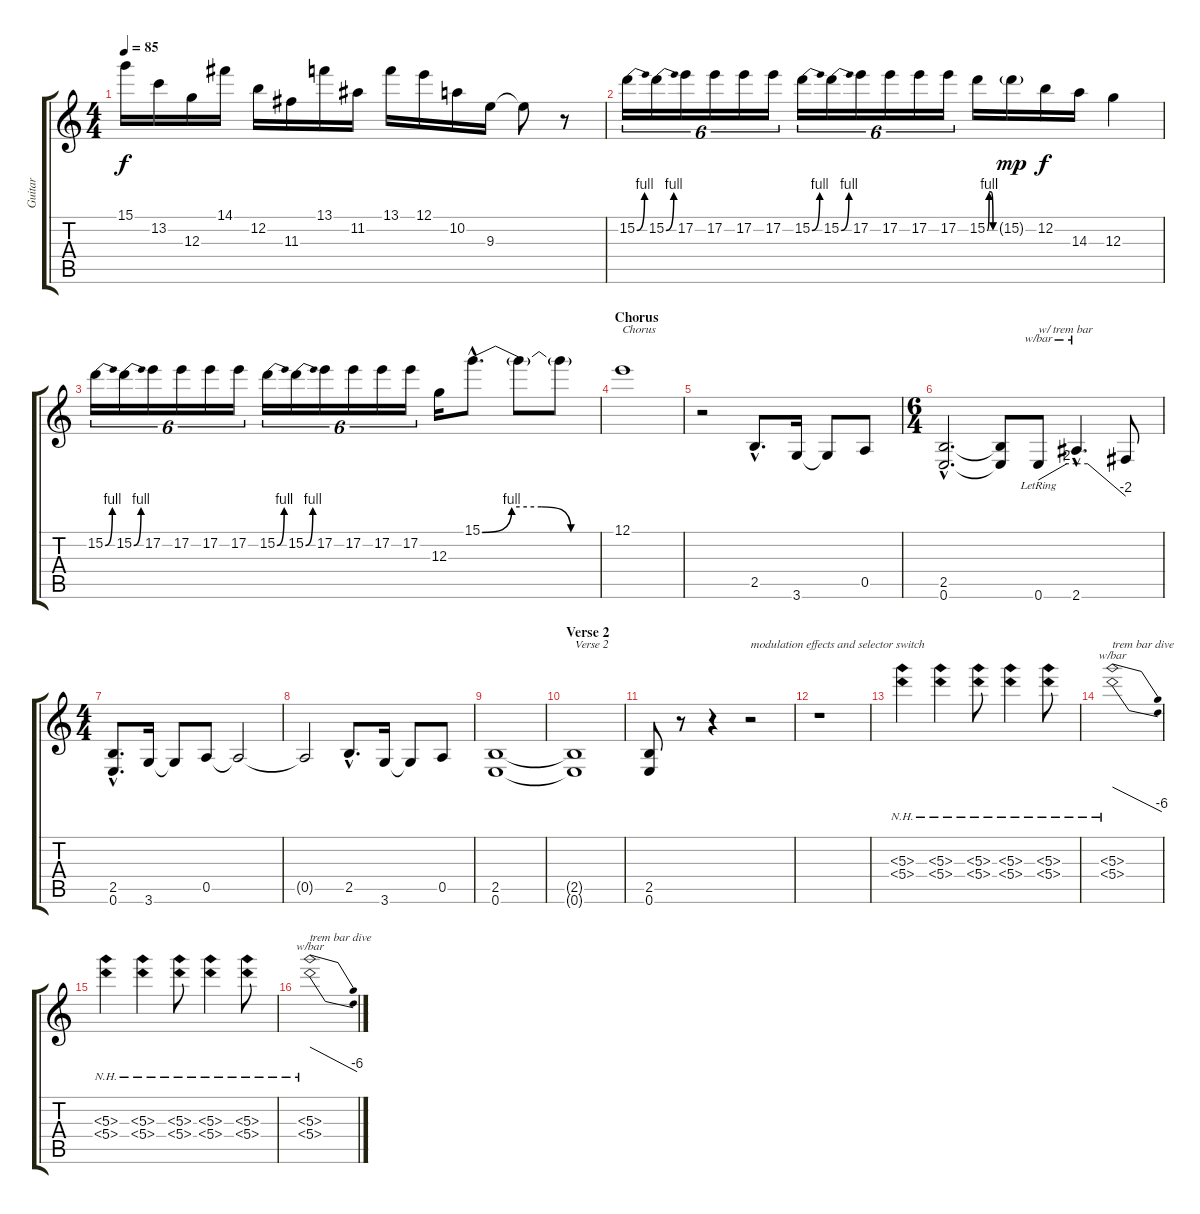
\track ("Guitar" "Guitar") {instrument distortionguitar}
\staff {score tabs}
\tuning (E4 B3 G3 D3 A2 E2) {hide}
\ts (4 4)
\tempo 85
\clef g2
\ks c
15.1.16{dy f} 13.2.16 12.3.16 14.1.16 12.2.16 11.3.16 13.1.16 11.2.16 13.1.16 12.1.16 10.2.16 9.3.16 9.3{t}.8 r.8 |
15.2{be (bend 0 0 60 4)}.16{tu (6 4)} 15.2{be (bend 0 0 60 4)}.16{tu (6 4)} 17.2.16{tu (6 4)} 17.2.16{tu (6 4)} 17.2.16{tu (6 4)} 17.2.16{tu (6 4)} 15.2{be (bend 0 0 60 4)}.16{tu (6 4)} 15.2{be (bend 0 0 60 4)}.16{tu (6 4)} 17.2.16{tu (6 4)} 17.2.16{tu (6 4)} 17.2.16{tu (6 4)} 17.2.16{tu (6 4)} 15.2{be (custom 0 0 15 4 30 4 45 0 60 0)}.16 15.2{g}.16{dy mp} 12.2.16{dy f} 14.3.16 12.3.4 |
15.2{be (bend 0 0 60 4)}.16{tu (6 4)} 15.2{be (bend 0 0 60 4)}.16{tu (6 4)} 17.2.16{tu (6 4)} 17.2.16{tu (6 4)} 17.2.16{tu (6 4)} 17.2.16{tu (6 4)} 15.2{be (bend 0 0 60 4)}.16{tu (6 4)} 15.2{be (bend 0 0 60 4)}.16{tu (6 4)} 17.2.16{tu (6 4)} 17.2.16{tu (6 4)} 17.2.16{tu (6 4)} 17.2.16{tu (6 4)} 12.3.16 15.1{be (custom 0 0 15 4 30 4 45 0 60 0) hac}.8{d} 15.1{t}.8 15.1{t}.8 |
\section ("" "Chorus")
12.1.1{txt "Chorus"} |
r.2 2.5{hac}.8{d} 3.6.16 3.6{t}.8 0.5.8 |
\ts (6 4)
(2.5{hac} 0.6{hac}).2{d} (2.5{t} 0.6{t}).8 0.6{lr}.8{tbe (custom default 0 0 45 8 60 8) txt "w/ trem bar"} 2.6{hac}.4{d tbe (custom default 0 8 14 8 60 -8)} 2.6{t}.8 |
\ts (4 4)
(2.5{hac} 0.6{hac}).8{d} 3.6.16 3.6{t}.8 0.5.8 0.5{t}.2 |
0.5{t}.2 2.5{hac}.8{d} 3.6.16 3.6{t}.8 0.5.8 |
(2.5 0.6).1 |
\section ("" "Verse 2")
(2.5{t} 0.6{t}).1{txt "Verse 2"} |
(2.5 0.6).8 r.8 r.4 r.2{txt "modulation effects and selector switch"} |
r.1 |
(5.3{nh} 5.4{nh}).4 (5.3{nh} 5.4{nh}).4 (5.3{nh} 5.4{nh}).8 (5.3{nh} 5.4{nh}).4 (5.3{nh} 5.4{nh}).8 |
(5.3{nh} 5.4{nh}).1{tbe (dive default 0 0 60 -24) txt "trem bar dive"} |
(5.3{nh} 5.4{nh}).4 (5.3{nh} 5.4{nh}).4 (5.3{nh} 5.4{nh}).8 (5.3{nh} 5.4{nh}).4 (5.3{nh} 5.4{nh}).8 |
(5.3{nh} 5.4{nh}).1{tbe (dive default 0 0 60 -24) txt "trem bar dive"}
